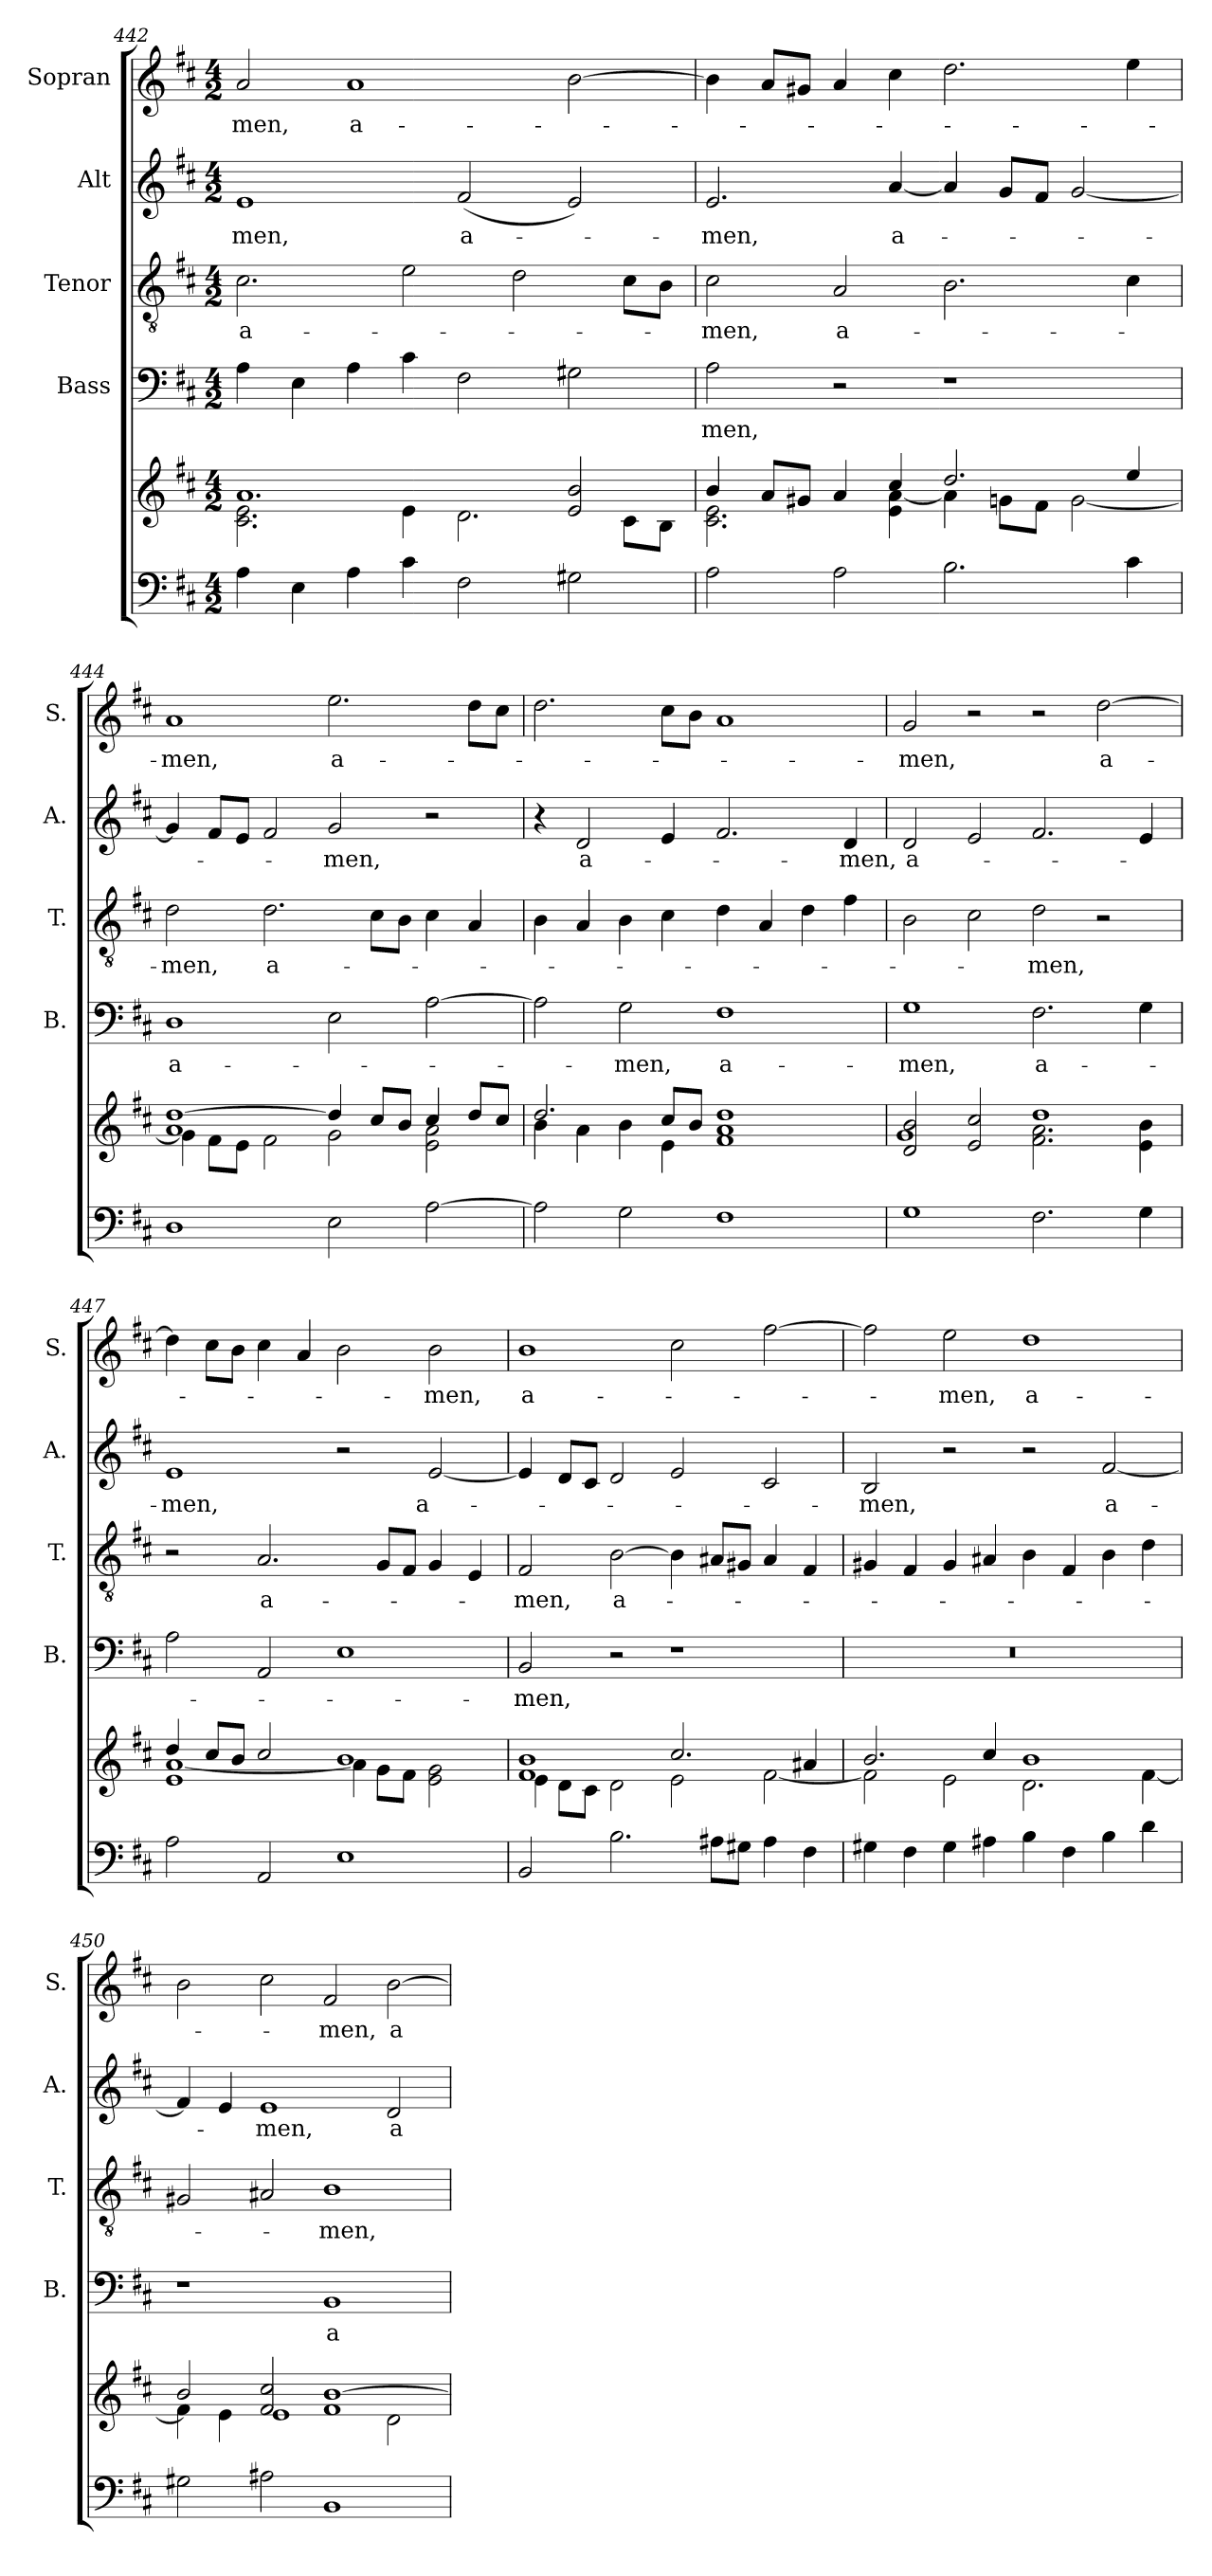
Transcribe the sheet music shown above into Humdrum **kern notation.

**kern	**kern	**kern	**text	**kern	**text	**kern	**text	**kern	**text
*part5	*part5	*part4	*part4	*part3	*part3	*part2	*part2	*part1	*part1
*staff6	*staff5	*staff4	*staff4	*staff3	*staff3	*staff2	*staff2	*staff1	*staff1
*	*	*I"Bass	*	*I"Tenor	*	*I"Alt	*	*I"Sopran	*
*	*	*I'B.	*	*I'T.	*	*I'A.	*	*I'S.	*
*clefF4	*clefG2	*clefF4	*	*clefGv2	*	*clefG2	*	*clefG2	*
*k[f#c#]	*k[f#c#]	*k[f#c#]	*	*k[f#c#]	*	*k[f#c#]	*	*k[f#c#]	*
*D:	*D:	*D:	*	*D:	*	*D:	*	*D:	*
*M4/2	*M4/2	*M4/2	*	*M4/2	*	*M4/2	*	*M4/2	*
=442	=442	=442	=442	=442	=442	=442	=442	=442	=442
*	*^	*	*	*	*	*	*	*	*
!	!	!	!	!	!	!LO:LY:b	!	!LO:LY:b	!	!LO:LY:b
4A\	1.a	2.c#\ 2.e\	4A\	.	2.c#\	a-	1e	-men,	2a/	-men,
4E\	.	.	4E\	.	.	.	.	.	.	.
!	!	!	!	!	!	!	!	!	!	!LO:LY:b
4A\	.	.	4A\	.	.	.	.	.	1a	a-
4c#\	.	4e\	4c#\	.	2e\	.	.	.	.	.
!	!	!	!	!	!	!	!	!LO:LY:b	!	!
2F#\	.	2.d\	2F#\	.	.	.	(<2f#/	a-	.	.
.	.	.	.	.	2d\	.	.	.	.	.
2G#X\	2e/ 2b/	.	2G#X\	.	.	.	2e/)	.	[2b\	.
.	.	8c#\L	.	.	8c#\L	.	.	.	.	.
.	.	8B\J	.	.	8B\J	.	.	.	.	.
=443	=443	=443	=443	=443	=443	=443	=443	=443	=443	=443
!	!	!	!	!LO:LY:b	!	!LO:LY:b	!	!LO:LY:b	!	!
2A\	4b/	2.c#\ 2.e\	2A\	-men,	2c#\	-men,	2.e/	-men,	4b\]	.
.	8a/L	.	.	.	.	.	.	.	8a/L	.
.	8g#X/J	.	.	.	.	.	.	.	8g#X/J	.
!	!	!	!	!	!	!LO:LY:b	!	!	!	!
2A\	4a/	.	2r	.	2A/	a-	.	.	4a/	.
!	!	!	!	!	!	!	!	!LO:LY:b	!	!
.	4cc#/	4e\ [<4a\	.	.	.	.	[4a/	a-	4cc#\	.
2.B\	2.dd/	4a\]	1r	.	2.B\	.	4a/]	.	2.dd\	.
.	.	8gn\L	.	.	.	.	8g/L	.	.	.
.	.	8f#\J	.	.	.	.	8f#/J	.	.	.
.	.	[<2g\	.	.	.	.	[2g/	.	.	.
4c#\	4ee/	.	.	.	4c#\	.	.	.	4ee\	.
!!LO:PB:g=z
=444	=444	=444	=444	=444	=444	=444	=444	=444	=444	=444
!	!	!	!	!LO:LY:b	!	!LO:LY:b	!	!	!	!LO:LY:b
1D	1a [>1dd	4g\]	1D	a-	2d\	-men,	4g/]	.	1a	-men,
.	.	8f#\L	.	.	.	.	8f#/L	.	.	.
.	.	8e\J	.	.	.	.	8e/J	.	.	.
!	!	!	!	!	!	!LO:LY:b	!	!	!	!
.	.	2f#\	.	.	2.d\	a-	2f#/	.	.	.
!	!	!	!	!	!	!	!	!LO:LY:b	!	!LO:LY:b
2E\	4dd/]	2g\	2E\	.	.	.	2g/	-men,	2.ee\	a-
.	8cc#/L	.	.	.	8c#\L	.	.	.	.	.
.	8b/J	.	.	.	8B\J	.	.	.	.	.
[2A\	4cc#/	2e\ 2a\	[2A\	.	4c#\	.	2r	.	.	.
.	8dd/L	.	.	.	4A/	.	.	.	8dd\L	.
.	8cc#/J	.	.	.	.	.	.	.	8cc#\J	.
=445	=445	=445	=445	=445	=445	=445	=445	=445	=445	=445
2A\]	2.dd/	4b\	2A\]	.	4B\	.	4r	.	2.dd\	.
!	!	!	!	!	!	!	!	!LO:LY:b	!	!
.	.	4a\	.	.	4A/	.	2d/	a-	.	.
!	!	!	!	!LO:LY:b	!	!	!	!	!	!
2G\	.	4b\	2G\	-men,	4B\	.	.	.	.	.
.	8cc#/L	4e\	.	.	4c#\	.	4e/	.	8cc#\L	.
.	8b/J	.	.	.	.	.	.	.	8b\J	.
!	!	!	!	!LO:LY:b	!	!	!	!	!	!
1F#	1a 1dd	1f#	1F#	a-	4d\	.	2.f#/	.	1a	.
.	.	.	.	.	4A/	.	.	.	.	.
.	.	.	.	.	4d\	.	.	.	.	.
!	!	!	!	!	!	!	!	!LO:LY:b	!	!
.	.	.	.	.	4f#\	.	4d/	-men,	.	.
=446	=446	=446	=446	=446	=446	=446	=446	=446	=446	=446
!	!	!	!	!LO:LY:b	!	!	!	!LO:LY:b	!	!LO:LY:b
1G	2d/ 2b/	1g	1G	-men,	2B\	.	2d/	a-	2g/	-men,
.	2e/ 2cc#/	.	.	.	2c#\	.	2e/	.	2r	.
!	!	!	!	!LO:LY:b	!	!LO:LY:b	!	!	!	!
2.F#\	1dd	2.f#\ 2.a\	2.F#\	a-	2d\	-men,	2.f#/	.	2r	.
!	!	!	!	!	!	!	!	!	!	!LO:LY:b
.	.	.	.	.	2r	.	.	.	[2dd\	a-
4G\	.	4e\ 4b\	4G\	.	.	.	4e/	.	.	.
=447	=447	=447	=447	=447	=447	=447	=447	=447	=447	=447
!	!	!	!	!	!	!	!	!LO:LY:b	!	!
2A\	4dd/	1e [<1a	2A\	.	2r	.	1e	-men,	4dd\]	.
.	8cc#/L	.	.	.	.	.	.	.	8cc#\L	.
.	8b/J	.	.	.	.	.	.	.	8b\J	.
!	!	!	!	!	!	!LO:LY:b	!	!	!	!
2AA/	2cc#/	.	2AA/	.	2.A/	a-	.	.	4cc#\	.
.	.	.	.	.	.	.	.	.	4a/	.
1E	1b	4a\]	1E	.	.	.	2r	.	2b\	.
.	.	8g\L	.	.	8G/L	.	.	.	.	.
.	.	8f#\J	.	.	8F#/J	.	.	.	.	.
!	!	!	!	!	!	!	!	!LO:LY:b	!	!LO:LY:b
.	.	2e\ 2g\	.	.	4G/	.	[2e/	a-	2b\	-men,
.	.	.	.	.	4E/	.	.	.	.	.
!!LO:LB:g=z
=448	=448	=448	=448	=448	=448	=448	=448	=448	=448	=448
!	!	!	!	!LO:LY:b	!	!LO:LY:b	!	!	!	!LO:LY:b
2BB/	1f# 1b	4e\	2BB/	-men,	2F#/	-men,	4e/]	.	1b	a-
.	.	8d\L	.	.	.	.	8d/L	.	.	.
.	.	8c#\J	.	.	.	.	8c#/J	.	.	.
!	!	!	!	!	!	!LO:LY:b	!	!	!	!
2.B\	.	2d\	2r	.	[2B\	a-	2d/	.	.	.
.	2.cc#/	2e\	1r	.	4B\]	.	2e/	.	2cc#\	.
8A#X\L	.	.	.	.	8A#X/L	.	.	.	.	.
8G#X\J	.	.	.	.	8G#X/J	.	.	.	.	.
4A#\	.	[<2f#\	.	.	4A#/	.	2c#/	.	[2ff#\	.
4F#\	4a#X/	.	.	.	4F#/	.	.	.	.	.
=449	=449	=449	=449	=449	=449	=449	=449	=449	=449	=449
!	!	!	!	!	!	!	!	!LO:LY:b	!	!
4G#X\	2.b/	2f#\]	0r	.	4G#X/	.	2B/	-men,	2ff#\]	.
4F#\	.	.	.	.	4F#/	.	.	.	.	.
!	!	!	!	!	!	!	!	!	!	!LO:LY:b
4G#\	.	2e\	.	.	4G#/	.	2r	.	2ee\	-men,
4A#X\	4cc#/	.	.	.	4A#X/	.	.	.	.	.
!	!	!	!	!	!	!	!	!	!	!LO:LY:b
4B\	1b	2.d\	.	.	4B\	.	2r	.	1dd	a-
4F#\	.	.	.	.	4F#/	.	.	.	.	.
!	!	!	!	!	!	!	!	!LO:LY:b	!	!
4B\	.	.	.	.	4B\	.	[2f#/	a-	.	.
4d\	.	[<4f#\	.	.	4d\	.	.	.	.	.
=450	=450	=450	=450	=450	=450	=450	=450	=450	=450	=450
2G#X\	2b/	4f#\]	1r	.	2G#X/	.	4f#/]	.	2b\	.
.	.	4e\	.	.	.	.	4e/	.	.	.
!	!	!	!	!	!	!	!	!LO:LY:b	!	!
2A#X\	2f#/ 2cc#/	1e	.	.	2A#X/	.	1e	-men,	2cc#\	.
!	!	!	!	!LO:LY:b	!	!LO:LY:b	!	!	!	!LO:LY:b
1BB	1f# [>1b	.	1BB	a-	1B	-men,	.	.	2f#/	-men,
!	!	!	!	!	!	!	!	!LO:LY:b	!	!LO:LY:b
.	.	2d\	.	.	.	.	2d/	a-	[2b\	a-
*	*v	*v	*	*	*	*	*	*	*	*
=	=	=	=	=	=	=	=	=	=
*-	*-	*-	*-	*-	*-	*-	*-	*-	*-
